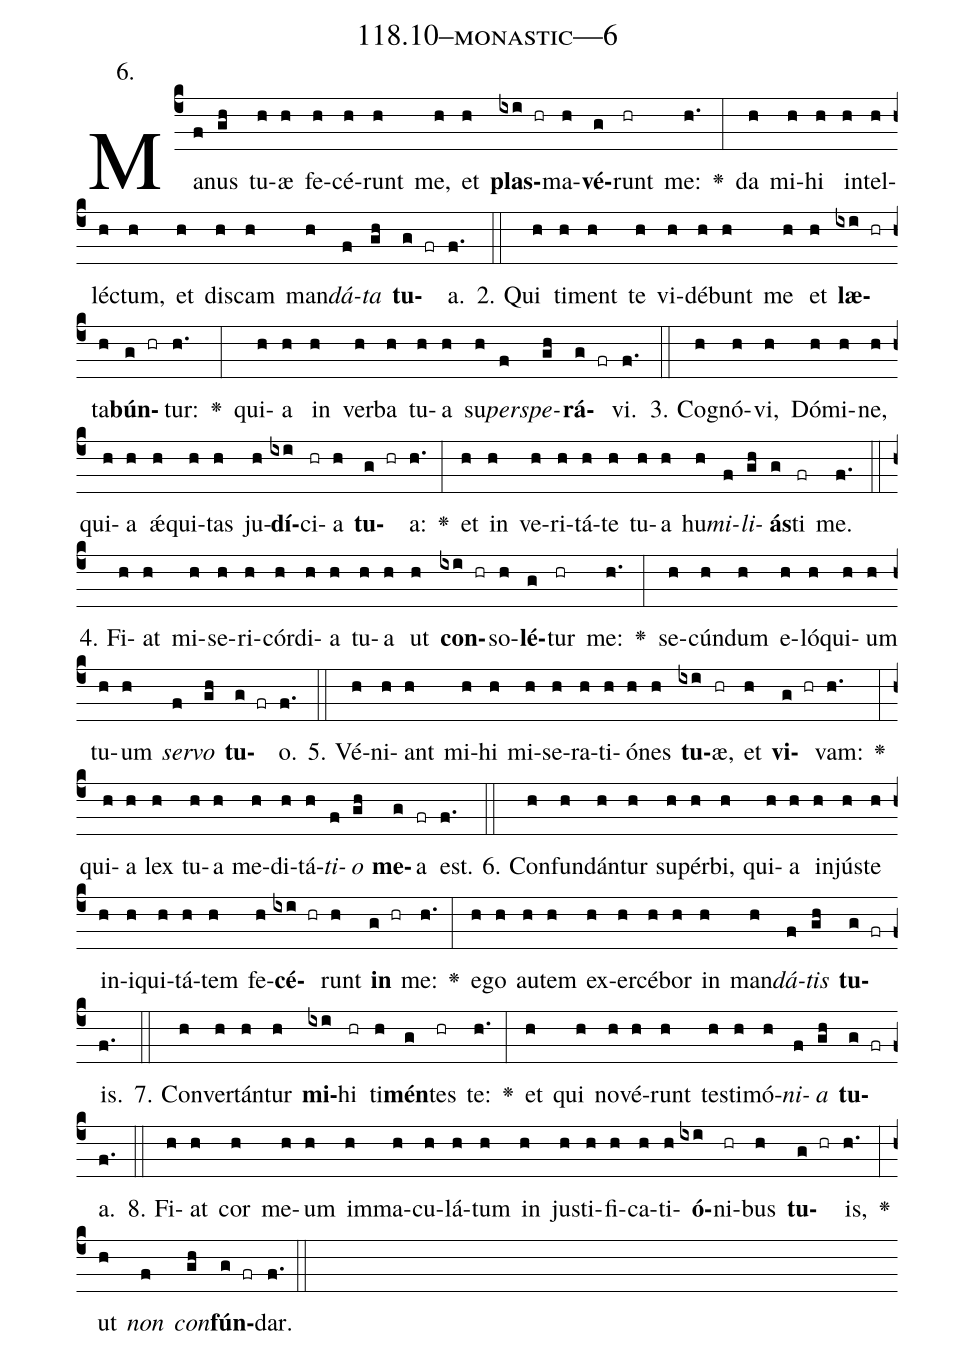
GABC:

name: 118.10--monastic---6;
annotation: 6.;
%%
(c4)Ma(f)nus(gh) tu(h)æ(h) fe(h)cé(h)runt(h) me,(h) et(h) <b>plas</b>(ixi hr)ma(h)<b>vé</b>(g)runt(hr) me:(h.) <v>\greheightstar</v>(:) da(h) mi(h)hi(h) in(h)tel(h)léc(h)tum,(h) et(h) dis(h)cam(h) man(h)<i>dá</i>(f)<i>ta</i>(gh) <b>tu</b>(g fr)a.(f.) (::)
2. Qui(h) ti(h)ment(h) te(h) vi(h)dé(h)bunt(h) me(h) et(h) <b>læ</b>(ixi hr)ta(h)<b>bún</b>(g hr)tur:(h.) <v>\greheightstar</v>(:) qui(h)a(h) in(h) ver(h)ba(h) tu(h)a(h) su(h)<i>per</i>(f)<i>spe</i>(gh)<b>rá</b>(g fr)vi.(f.) (::)
3. Co(h)gnó(h)vi,(h) Dó(h)mi(h)ne,(h) qui(h)a(h) ǽ(h)qui(h)tas(h) ju(h)<b>dí</b>(ixi)ci(hr)a(h) <b>tu</b>(g hr)a:(h.) <v>\greheightstar</v>(:) et(h) in(h) ve(h)ri(h)tá(h)te(h) tu(h)a(h) hu(h)<i>mi</i>(f)<i>li</i>(gh)<b>ás</b>(g)ti(fr) me.(f.) (::)
4. Fi(h)at(h) mi(h)se(h)ri(h)cór(h)di(h)a(h) tu(h)a(h) ut(h) <b>con</b>(ixi hr)so(h)<b>lé</b>(g)tur(hr) me:(h.) <v>\greheightstar</v>(:) se(h)cún(h)dum(h) e(h)ló(h)qui(h)um(h) tu(h)um(h) <i>ser</i>(f)<i>vo</i>(gh) <b>tu</b>(g fr)o.(f.) (::)
5. Vé(h)ni(h)ant(h) mi(h)hi(h) mi(h)se(h)ra(h)ti(h)ó(h)nes(h) <b>tu</b>(ixi)æ,(hr) et(h) <b>vi</b>(g hr)vam:(h.) <v>\greheightstar</v>(:) qui(h)a(h) lex(h) tu(h)a(h) me(h)di(h)tá(h)<i>ti</i>(f)<i>o</i>(gh) <b>me</b>(g)a(fr) est.(f.) (::)
6. Con(h)fun(h)dán(h)tur(h) su(h)pér(h)bi,(h) qui(h)a(h) in(h)jús(h)te(h) in(h)i(h)qui(h)tá(h)tem(h) fe(h)<b>cé</b>(ixi hr)runt(h) <b>in</b>(g hr) me:(h.) <v>\greheightstar</v>(:) e(h)go(h) au(h)tem(h) ex(h)er(h)cé(h)bor(h) in(h) man(h)<i>dá</i>(f)<i>tis</i>(gh) <b>tu</b>(g fr)is.(f.) (::)
7. Con(h)ver(h)tán(h)tur(h) <b>mi</b>(ixi)hi(hr) ti(h)<b>mén</b>(g)tes(hr) te:(h.) <v>\greheightstar</v>(:) et(h) qui(h) no(h)vé(h)runt(h) tes(h)ti(h)mó(h)<i>ni</i>(f)<i>a</i>(gh) <b>tu</b>(g fr)a.(f.) (::)
8. Fi(h)at(h) cor(h) me(h)um(h) im(h)ma(h)cu(h)lá(h)tum(h) in(h) jus(h)ti(h)fi(h)ca(h)ti(h)<b>ó</b>(ixi)ni(hr)bus(h) <b>tu</b>(g hr)is,(h.) <v>\greheightstar</v>(:) ut(h) <i>non</i>(f) <i>con</i>(gh)<b>fún</b>(g fr)dar.(f.) (::)
